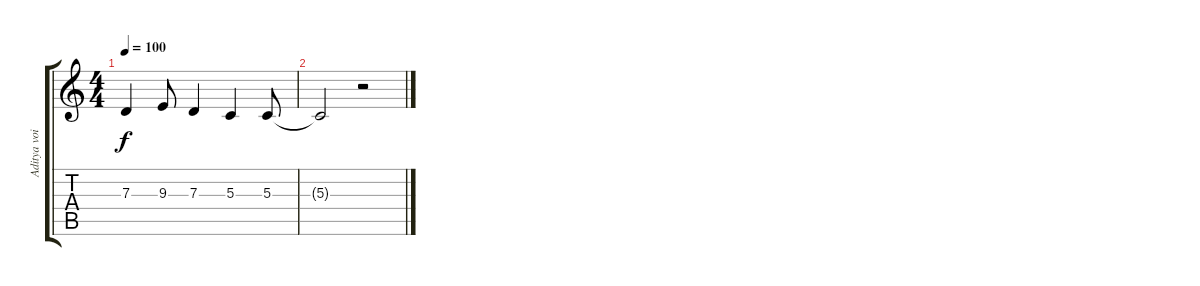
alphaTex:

\track ("Aditya voice" "Aditya voi") {instrument sopranosax}
\staff {score tabs}
\tuning (E4 B3 G3 D3 A2 E2) {hide}
\ts (4 4)
\tempo 100
\clef g2
\ks c
7.3.4{dy f} 9.3.8 7.3.4 5.3.4 5.3.8 |
5.3{t}.2 r.2
